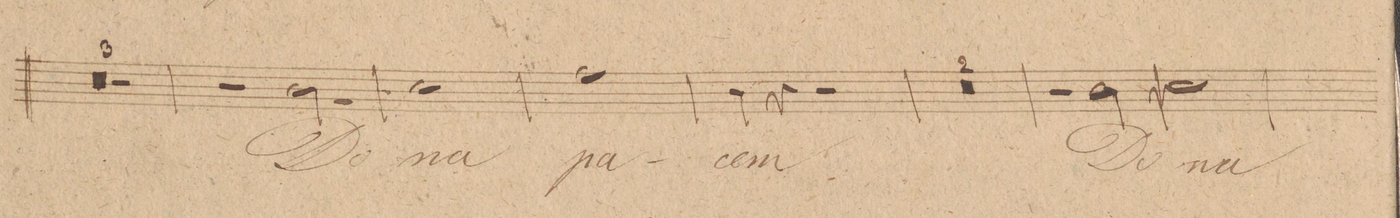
**kern	**text	**dynam
*I"Baſso.	*	*
*clefF4	*	*
*k[f#c#g#]	*	*
*met(c|)	*	*
*M2/2	*	*
0r	.	.
=72	=72	=72
=73	=73	=73
1r	.	.
=74	=74	=74
2r	.	.
2D\	Do-	.
=75	=75	=75
1E	-na	.
=76	=76	=76
1A	pa-	.
=77	=77	=77
4D\	-cem	.
4r	.	.
2r	.	.
=78	=78	=78
0r	.	.
=79	=79	=79
=80	=80	=80
2r	.	.
2D\	Do-	.
=81	=81	=81
1E	-na	.
=82	=82	=82
*-	*-	*-
